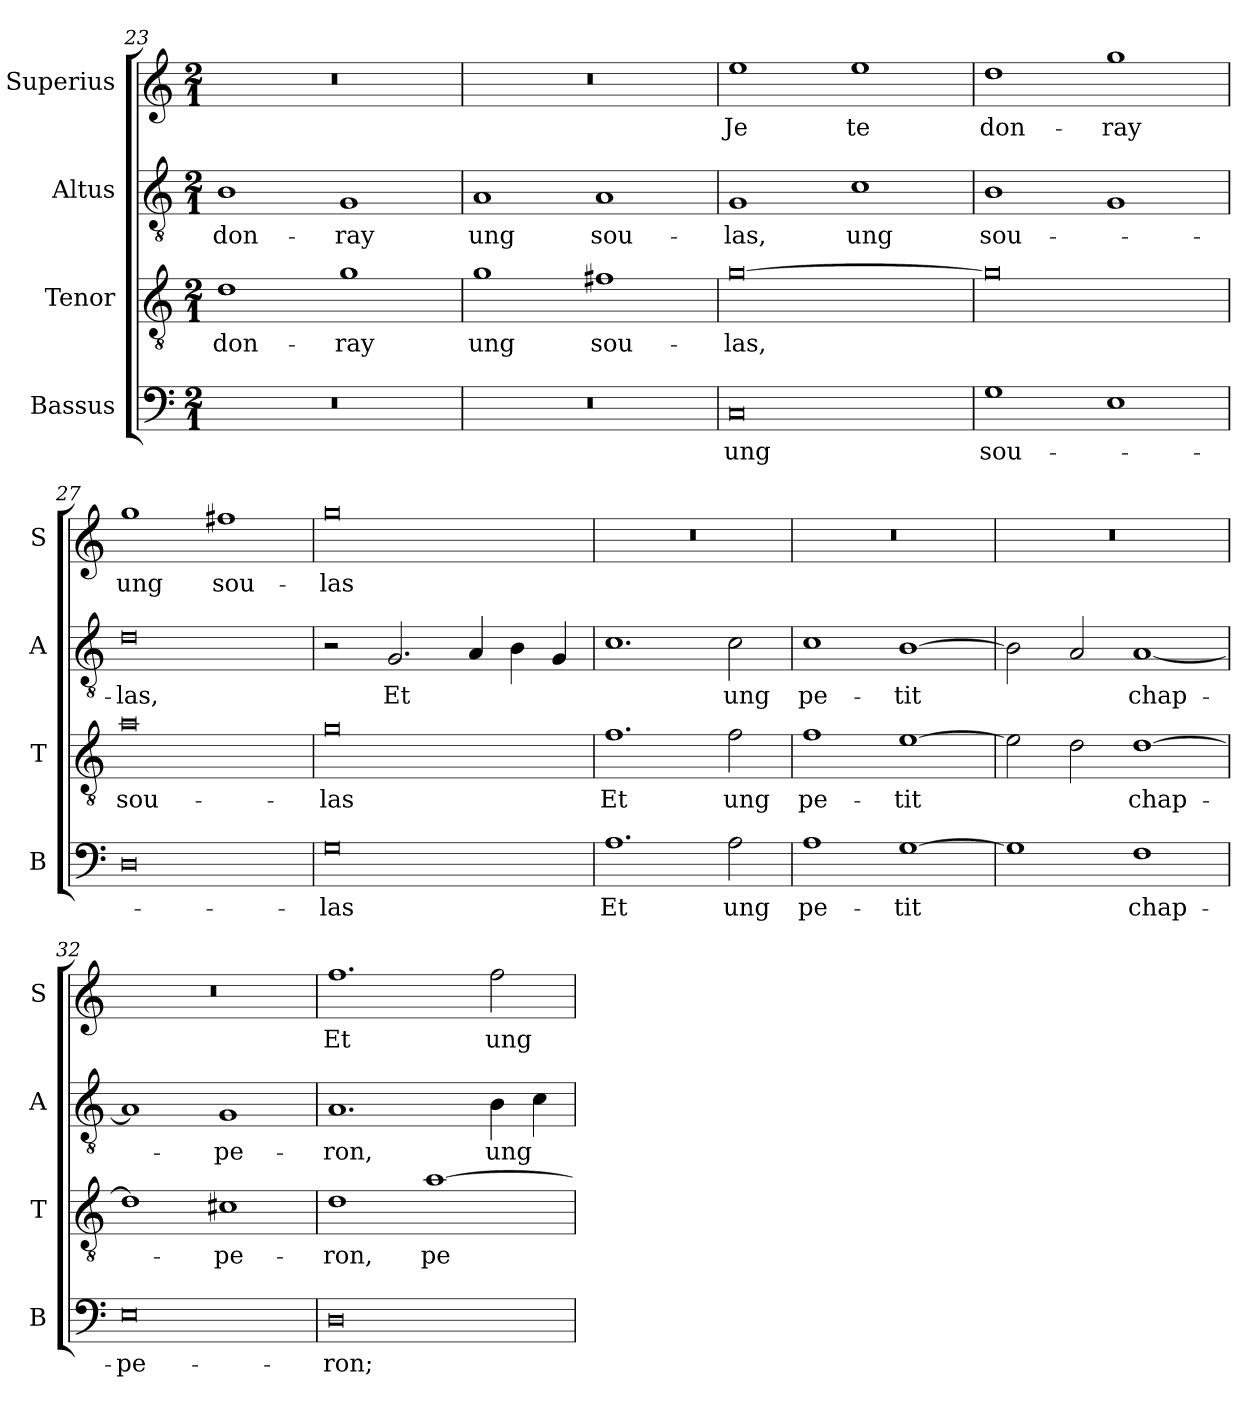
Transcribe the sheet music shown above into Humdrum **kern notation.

**kern	**text	**kern	**text	**kern	**text	**kern	**text
*part4	*part4	*part3	*part3	*part2	*part2	*part1	*part1
*staff4	*staff4	*staff3	*staff3	*staff2	*staff2	*staff1	*staff1
*I"Bassus	*	*I"Tenor	*	*I"Altus	*	*I"Superius	*
*I'B	*	*I'T	*	*I'A	*	*I'S	*
*clefF4	*	*clefGv2	*	*clefGv2	*	*clefG2	*
*k[]	*	*k[]	*	*k[]	*	*k[]	*
*M2/1	*	*M2/1	*	*M2/1	*	*M2/1	*
=23	=23	=23	=23	=23	=23	=23	=23
0r	.	1d	don-	1B	don-	0r	.
.	.	1g	-ray	1G	-ray	.	.
=24	=24	=24	=24	=24	=24	=24	=24
0r	.	1g	ung	1A	ung	0r	.
.	.	1f#X	sou-	1A	sou-	.	.
=25	=25	=25	=25	=25	=25	=25	=25
0C	ung	[0g	-las,	1G	-las,	1ee	Je
.	.	.	.	1c	ung	1ee	te
=26	=26	=26	=26	=26	=26	=26	=26
1G	sou-	0g]	.	1B	sou-	1dd	don-
1E	.	.	.	1G	.	1gg	-ray
=27	=27	=27	=27	=27	=27	=27	=27
0D	.	0a	sou-	0d	-las,	1gg	ung
.	.	.	.	.	.	1ff#X	sou-
=28	=28	=28	=28	=28	=28	=28	=28
0G	-las	0g	-las	2r	.	0gg	-las
.	.	.	.	2.G/	Et	.	.
.	.	.	.	4A/	.	.	.
.	.	.	.	4B\	.	.	.
.	.	.	.	4G/	.	.	.
=29	=29	=29	=29	=29	=29	=29	=29
1.A	Et	1.f	Et	1.c	.	0r	.
2A\	ung	2f\	ung	2c\	ung	.	.
=30	=30	=30	=30	=30	=30	=30	=30
1A	pe-	1f	pe-	1c	pe-	0r	.
[1G	-tit	[1e	-tit	[1B	-tit	.	.
=31	=31	=31	=31	=31	=31	=31	=31
1G]	.	2e\]	.	2B\]	.	0r	.
.	.	2d\	.	2A/	.	.	.
1F	chap-	[1d	chap-	[1A	chap-	.	.
=32	=32	=32	=32	=32	=32	=32	=32
0E	-pe-	1d]	.	1A]	.	0r	.
.	.	1c#X	-pe-	1G	-pe-	.	.
=33	=33	=33	=33	=33	=33	=33	=33
0D	-ron;	1d	-ron,	1.A	-ron,	1.ff	Et
.	.	[1a	pe-	.	.	.	.
.	.	.	.	4B\	ung	2ff\	ung
.	.	.	.	4c\	.	.	.
=	=	=	=	=	=	=	=
*-	*-	*-	*-	*-	*-	*-	*-
